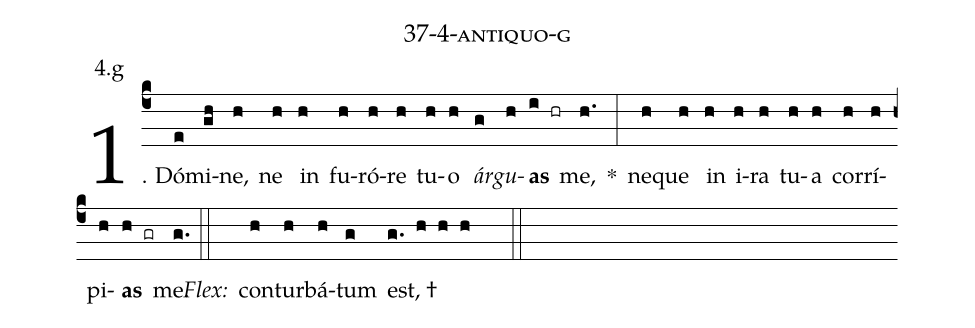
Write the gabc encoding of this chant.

name: 37-4-antiquo-g;
annotation: 4.g;
%%
(c4)1. Dó(e)mi(gh)ne,(h) ne(h) in(h) fu(h)ró(h)re(h) tu(h)o(h) <i>ár</i>(g)<i>gu</i>(h)<b>as</b>(i hr) me,(h.) *(:) ne(h)que(h) in(h) i(h)ra(h) tu(h)a(h) cor(h)rí(h)pi(h)<b>as</b>(h gr) me.(g.) (::)
<i>Flex:</i>()  con(h)tur(h)bá(h)tum(g) est, †(g. h h h  ::)
